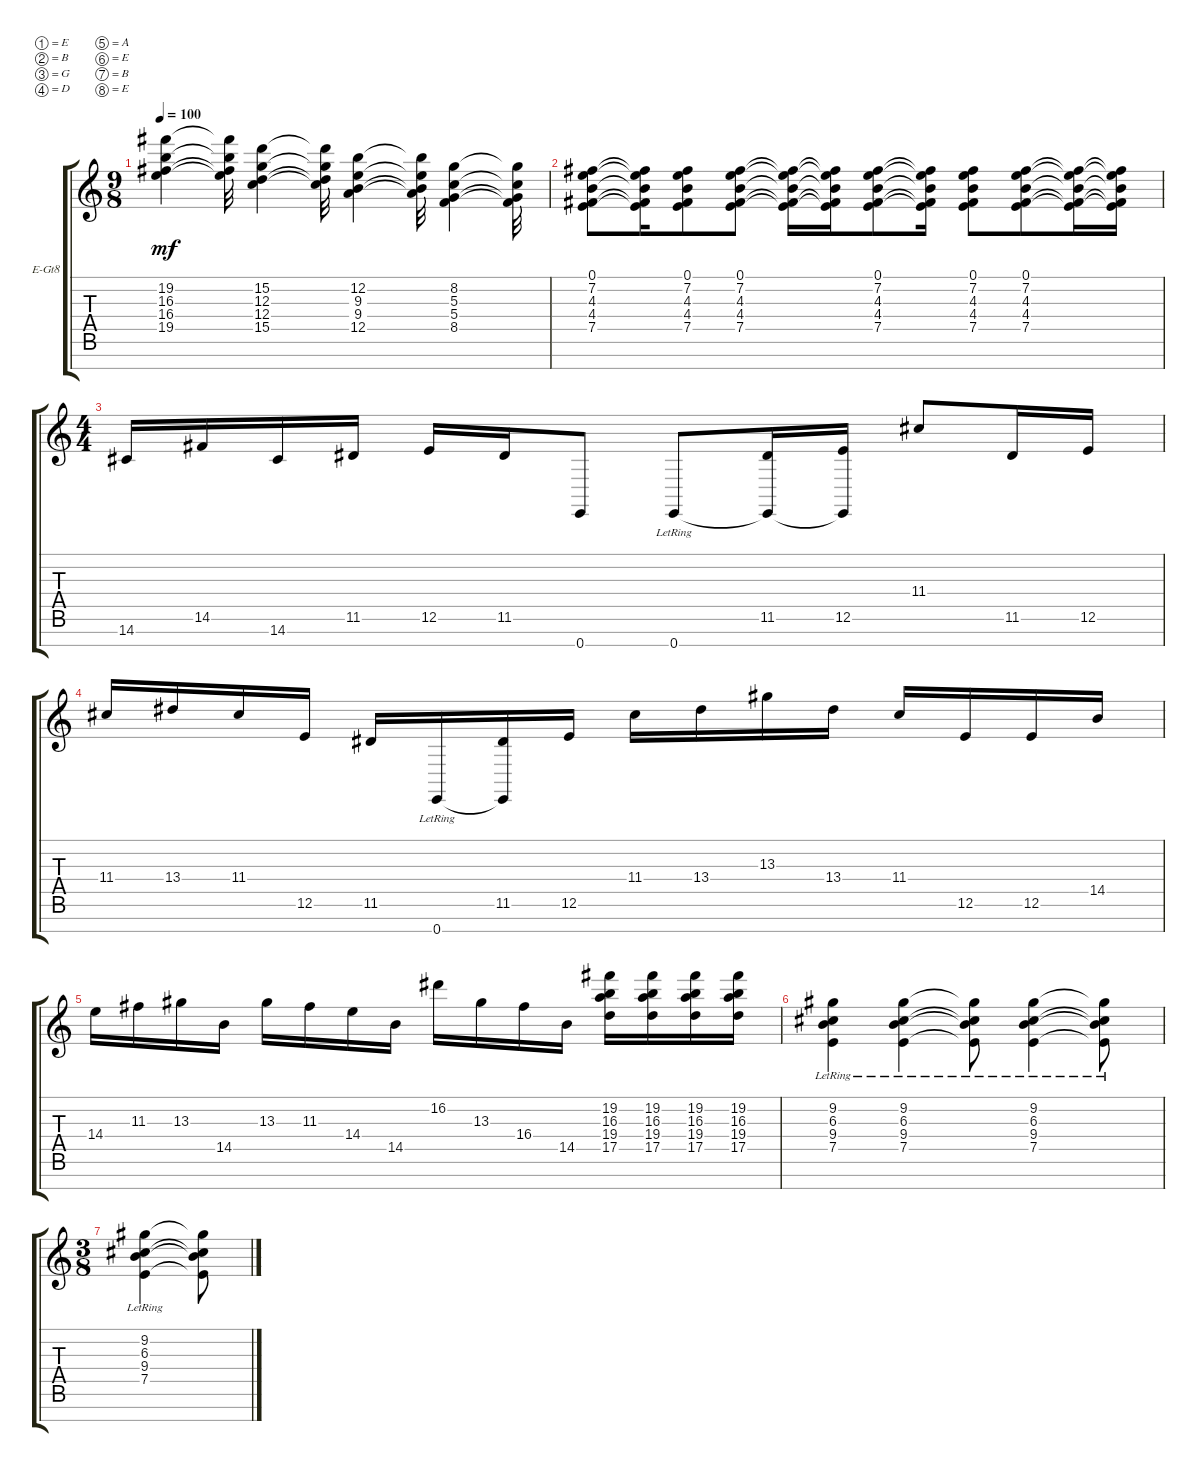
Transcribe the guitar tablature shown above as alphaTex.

\defaultSystemsLayout 4
\bracketExtendMode groupsimilarinstruments
\firstSystemTrackNameOrientation horizontal
\otherSystemsTrackNameOrientation horizontal
\track ("Electric Guitar" "E-Gt8") {instrument electricguitarclean}
\staff {score tabs}
\tuning (E4 B3 G3 D3 A2 E2 B1 E1)
\ts (9 8)
\tempo 100
\clef g2
\ks c
(19.2 16.3 16.4 19.5).4{dy mf} (19.2{t} 16.3{t} 16.4{t} 19.5{t}).32 (15.2 12.3 12.4 15.5).4 (15.2{t} 12.3{t} 12.4{t} 15.5{t}).32 (12.5 9.4 9.3 12.2).4 (12.5{t} 9.4{t} 9.3{t} 12.2{t}).32 (8.2 5.3 5.4 8.5).4 (8.2{t} 5.3{t} 5.4{t} 8.5{t}).32 |
(7.2 4.4 4.3 7.5 0.1).8 (7.2{t} 4.4{t} 4.3{t} 7.5{t} 0.1{t}).16 (7.2 4.4 4.3 7.5 0.1).8 (7.2 4.4 4.3 7.5 0.1).8 (7.2{t} 4.4{t} 4.3{t} 7.5{t} 0.1{t}).16 (7.5{t} 4.4{t} 4.3{t} 7.2{t} 0.1{t}).16 (7.2 4.4 4.3 7.5 0.1).8 (7.2{t} 4.4{t} 4.3{t} 7.5{t} 0.1{t}).16 (7.2 4.4 4.3 7.5 0.1).8 (7.2 4.4 4.3 7.5 0.1).8 (7.2{t} 4.4{t} 4.3{t} 7.5{t} 0.1{t}).16 (7.5{t} 4.4{t} 4.3{t} 7.2{t} 0.1{t}).16 |
\ts (4 4)
14.7.16 14.6.16 14.7.16 11.6.16 12.6.16 11.6.16 0.8.8 0.8{lr}.8 (11.6 0.8{t}).16 (12.6 0.8{t}).16 11.4.8 11.6.16 12.6.16 |
11.4.16 13.4.16 11.4.16 12.6.16 11.6.16 0.8{lr}.16 (11.6 0.8{t}).16 12.6.16 11.4.16 13.4.16 13.3.16 13.4.16 11.4.16 12.6.16 12.6.16 14.5.16 |
14.4.16 11.3.16 13.3.16 14.5.16 13.3.16 11.3.16 14.4.16 14.5.16 16.2.16 13.3.16 16.4.16 14.5.16 (19.2 19.4 16.3 17.5).16 (19.2 19.4 16.3 17.5).16 (19.2 19.4 16.3 17.5).16 (19.2 19.4 16.3 17.5).16 |
(9.2{lr} 9.4{lr} 6.3{lr} 7.5{lr}).4 (9.2{lr} 9.4{lr} 6.3{lr} 7.5{lr}).4 (9.2{lr t} 9.4{lr t} 6.3{lr t} 7.5{lr t}).8 (9.2{lr} 9.4{lr} 6.3{lr} 7.5{lr}).4 (9.2{lr t} 9.4{lr t} 6.3{lr t} 7.5{lr t}).8 |
\ts (3 8)
(9.2{lr} 9.4{lr} 6.3{lr} 7.5{lr}).4 (9.2{t} 9.4{t} 6.3{t} 7.5{t}).8
